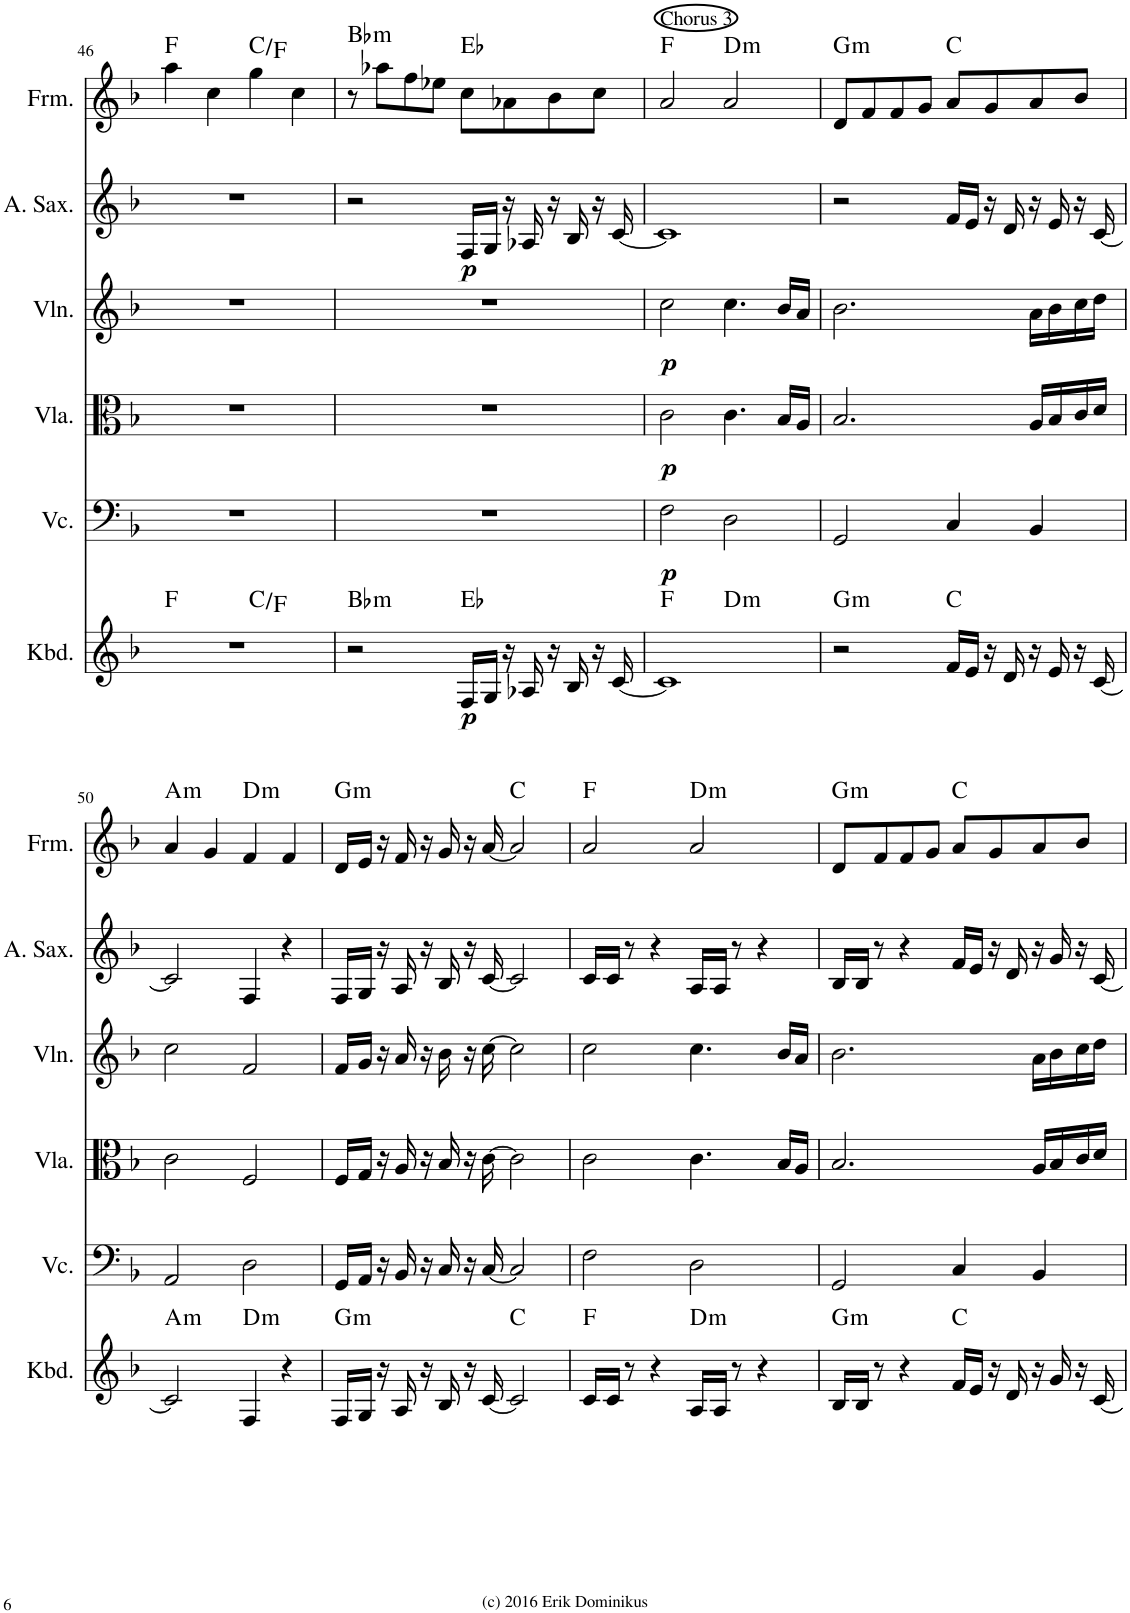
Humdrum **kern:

**kern	**dynam	**harte	**kern	**dynam	**kern	**dynam	**kern	**dynam	**kern	**dynam	**kern	**harte
*part6	*part6	*part6	*part5	*part5	*part4	*part4	*part3	*part3	*part2	*part2	*part1	*part1
*staff6	*staff6	*	*staff5	*staff5	*staff4	*staff4	*staff3	*staff3	*staff2	*staff2	*staff1	*
*I"Keyboard	*	*	*I"Violoncello	*	*I"Viola	*	*I"Violin	*	*I"Alto Saxophone	*	*I"Form	*
*I'Kbd.	*	*	*I'Vc.	*	*I'Vla.	*	*I'Vln.	*	*I'A. Sax.	*	*I'Frm.	*
!!LO:PB:g=z
*clefG2	*	*	*clefF4	*	*clefC3	*	*clefG2	*	*clefG2	*	*clefG2	*
*	*	*	*	*	*	*	*	*	*ITrd5c9	*	*	*
*k[b-]	*	*	*k[b-]	*	*k[b-]	*	*k[b-]	*	*k[b-]	*	*k[b-]	*
*M4/4	*	*	*M4/4	*	*M4/4	*	*M4/4	*	*M4/4	*	*M4/4	*
=46	=46	=46	=46	=46	=46	=46	=46	=46	=46	=46	=46	=46
*^	*	*	*	*	*	*	*	*	*	*	*	*
1r	2ryy	.	F:maj	1r	.	1r	.	1r	.	1r	.	4aa\	F:maj
.	.	.	.	.	.	.	.	.	.	.	.	4cc\	.
.	2ryy	.	C:maj/4	.	.	.	.	.	.	.	.	4gg\	C:maj/4
.	.	.	.	.	.	.	.	.	.	.	.	4cc\	.
=47	=47	=47	=47	=47	=47	=47	=47	=47	=47	=47	=47	=47	=47
!	!	!	!LO:H:kt=m	!	!	!	!	!	!	!	!	!	!LO:H:kt=m
*v	*v	*	*	*	*	*	*	*	*	*	*	*	*
2r	.	Bb:min	1r	.	1r	.	1r	.	2r	.	8r	Bb:min
.	.	.	.	.	.	.	.	.	.	.	8aa-X\L	.
.	.	.	.	.	.	.	.	.	.	.	8ff\	.
.	.	.	.	.	.	.	.	.	.	.	8ee-X\J	.
!	!LO:DY:b	!	!	!	!	!	!	!	!	!LO:DY:b	!	!
16F/LL	p	Eb:maj	.	.	.	.	.	.	16F/LL	p	8cc\L	Eb:maj
16G/JJ	.	.	.	.	.	.	.	.	16G/JJ	.	.	.
16r	.	.	.	.	.	.	.	.	16r	.	8a-X\	.
16A-X/	.	.	.	.	.	.	.	.	16A-X/	.	.	.
16r	.	.	.	.	.	.	.	.	16r	.	8b-\	.
16B-/	.	.	.	.	.	.	.	.	16B-/	.	.	.
16r	.	.	.	.	.	.	.	.	16r	.	8cc\J	.
[16c/	.	.	.	.	.	.	.	.	[16c/	.	.	.
=48	=48	=48	=48	=48	=48	=48	=48	=48	=48	=48	=48	=48
!	!	!	!	!	!	!	!	!	!	!	!LO:TX:a:t=Chorus 3	!
!	!	!	!	!LO:DY:b	!	!LO:DY:b	!	!LO:DY:b	!	!	!	!
*^	*	*	*	*	*	*	*	*	*	*	*	*
1c]	2ryy	.	F:maj	2F\	p	2c\	p	2cc\	p	1c]	.	2a/	F:maj
!	!	!	!LO:H:kt=m	!	!	!	!	!	!	!	!	!	!LO:H:kt=m
.	2ryy	.	D:min	2D\	.	4.c\	.	4.cc\	.	.	.	2a/	D:min
.	.	.	.	.	.	16B-/LL	.	16b-/LL	.	.	.	.	.
.	.	.	.	.	.	16A/JJ	.	16a/JJ	.	.	.	.	.
=49	=49	=49	=49	=49	=49	=49	=49	=49	=49	=49	=49	=49	=49
!	!	!	!LO:H:kt=m	!	!	!	!	!	!	!	!	!	!LO:H:kt=m
*v	*v	*	*	*	*	*	*	*	*	*	*	*	*
2r	.	G:min	2GG/	.	2.B-/	.	2.b-\	.	2r	.	8d/L	G:min
.	.	.	.	.	.	.	.	.	.	.	8f/	.
.	.	.	.	.	.	.	.	.	.	.	8f/	.
.	.	.	.	.	.	.	.	.	.	.	8g/J	.
16f/LL	.	C:maj	4C/	.	.	.	.	.	16f/LL	.	8a/L	C:maj
16e/JJ	.	.	.	.	.	.	.	.	16e/JJ	.	.	.
16r	.	.	.	.	.	.	.	.	16r	.	8g/	.
16d/	.	.	.	.	.	.	.	.	16d/	.	.	.
16r	.	.	4BB-/	.	16A/LL	.	16a\LL	.	16r	.	8a/	.
16e/	.	.	.	.	16B-/	.	16b-\	.	16e/	.	.	.
16r	.	.	.	.	16c/	.	16cc\	.	16r	.	8b-/J	.
[16c/	.	.	.	.	16d/JJ	.	16dd\JJ	.	[16c/	.	.	.
!!LO:LB:g=z
=50	=50	=50	=50	=50	=50	=50	=50	=50	=50	=50	=50	=50
!	!	!LO:H:kt=m	!	!	!	!	!	!	!	!	!	!LO:H:kt=m
2c/]	.	A:min	2AA/	.	2c\	.	2cc\	.	2c/]	.	4a/	A:min
.	.	.	.	.	.	.	.	.	.	.	4g/	.
!	!	!LO:H:kt=m	!	!	!	!	!	!	!	!	!	!LO:H:kt=m
4F/	.	D:min	2D\	.	2F/	.	2f/	.	4F/	.	4f/	D:min
4r	.	.	.	.	.	.	.	.	4r	.	4f/	.
=51	=51	=51	=51	=51	=51	=51	=51	=51	=51	=51	=51	=51
!	!	!LO:H:kt=m	!	!	!	!	!	!	!	!	!	!LO:H:kt=m
16F/LL	.	G:min	16GG/LL	.	16F/LL	.	16f/LL	.	16F/LL	.	16d/LL	G:min
16G/JJ	.	.	16AA/JJ	.	16G/JJ	.	16g/JJ	.	16G/JJ	.	16e/JJ	.
16r	.	.	16r	.	16r	.	16r	.	16r	.	16r	.
16A/	.	.	16BB-/	.	16A/	.	16a/	.	16A/	.	16f/	.
16r	.	.	16r	.	16r	.	16r	.	16r	.	16r	.
16B-/	.	.	16C/	.	16B-/	.	16b-\	.	16B-/	.	16g/	.
16r	.	.	16r	.	16r	.	16r	.	16r	.	16r	.
[16c/	.	.	[16C/	.	[16c\	.	[16cc\	.	[16c/	.	[16a/	.
2c/]	.	C:maj	2C/]	.	2c\]	.	2cc\]	.	2c/]	.	2a/]	C:maj
=52	=52	=52	=52	=52	=52	=52	=52	=52	=52	=52	=52	=52
16c/LL	.	F:maj	2F\	.	2c\	.	2cc\	.	16c/LL	.	2a/	F:maj
16c/JJ	.	.	.	.	.	.	.	.	16c/JJ	.	.	.
8r	.	.	.	.	.	.	.	.	8r	.	.	.
4r	.	.	.	.	.	.	.	.	4r	.	.	.
!	!	!LO:H:kt=m	!	!	!	!	!	!	!	!	!	!LO:H:kt=m
16A/LL	.	D:min	2D\	.	4.c\	.	4.cc\	.	16A/LL	.	2a/	D:min
16A/JJ	.	.	.	.	.	.	.	.	16A/JJ	.	.	.
8r	.	.	.	.	.	.	.	.	8r	.	.	.
4r	.	.	.	.	.	.	.	.	4r	.	.	.
.	.	.	.	.	16B-/LL	.	16b-/LL	.	.	.	.	.
.	.	.	.	.	16A/JJ	.	16a/JJ	.	.	.	.	.
=53	=53	=53	=53	=53	=53	=53	=53	=53	=53	=53	=53	=53
!	!	!LO:H:kt=m	!	!	!	!	!	!	!	!	!	!LO:H:kt=m
16B-/LL	.	G:min	2GG/	.	2.B-/	.	2.b-\	.	16B-/LL	.	8d/L	G:min
16B-/JJ	.	.	.	.	.	.	.	.	16B-/JJ	.	.	.
8r	.	.	.	.	.	.	.	.	8r	.	8f/	.
4r	.	.	.	.	.	.	.	.	4r	.	8f/	.
.	.	.	.	.	.	.	.	.	.	.	8g/J	.
16f/LL	.	C:maj	4C/	.	.	.	.	.	16f/LL	.	8a/L	C:maj
16e/JJ	.	.	.	.	.	.	.	.	16e/JJ	.	.	.
16r	.	.	.	.	.	.	.	.	16r	.	8g/	.
16d/	.	.	.	.	.	.	.	.	16d/	.	.	.
16r	.	.	4BB-/	.	16A/LL	.	16a\LL	.	16r	.	8a/	.
16g/	.	.	.	.	16B-/	.	16b-\	.	16g/	.	.	.
16r	.	.	.	.	16c/	.	16cc\	.	16r	.	8b-/J	.
[16c/	.	.	.	.	16d/JJ	.	16dd\JJ	.	[16c/	.	.	.
=	=	=	=	=	=	=	=	=	=	=	=	=
*-	*-	*-	*-	*-	*-	*-	*-	*-	*-	*-	*-	*-
